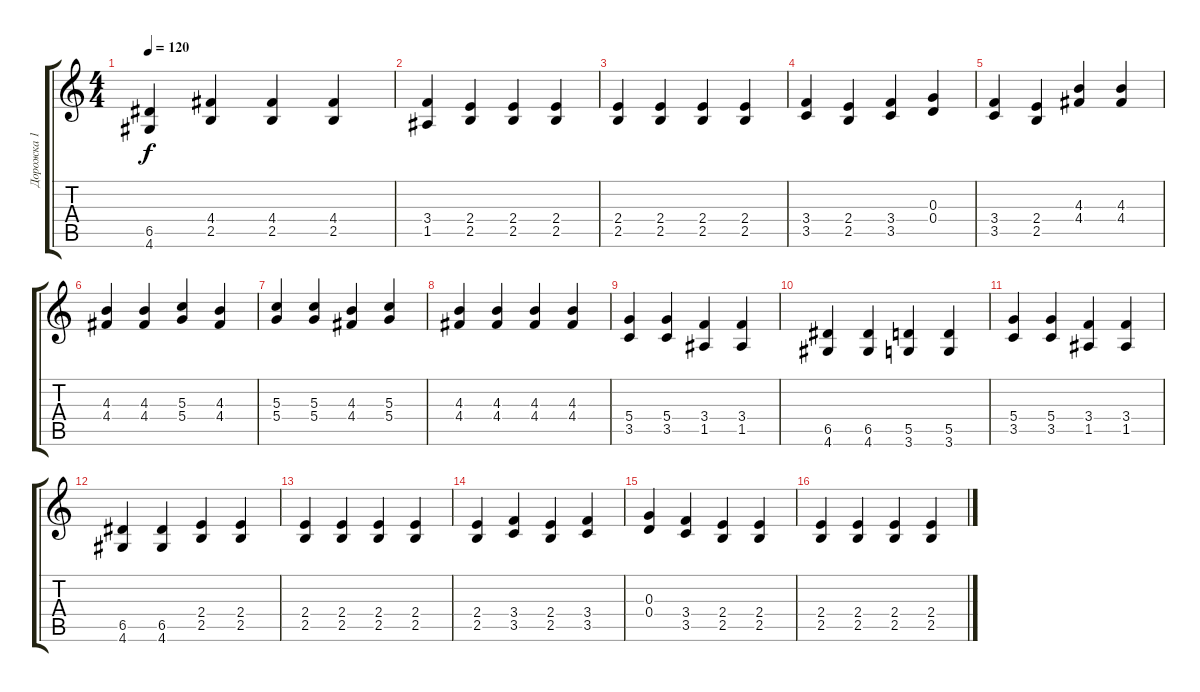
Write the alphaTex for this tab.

\track ("Дорожка 1" "Дорожка 1") {instrument overdrivenguitar}
\staff {score tabs}
\tuning (E4 B3 G3 D3 A2 E2) {hide}
\ts (4 4)
\tempo 120
\clef g2
\ks c
(6.5 4.6).4{dy f} (4.4 2.5).4 (4.4 2.5).4 (4.4 2.5).4 |
(3.4 1.5).4 (2.4 2.5).4 (2.4 2.5).4 (2.4 2.5).4 |
(2.4 2.5).4 (2.4 2.5).4 (2.4 2.5).4 (2.4 2.5).4 |
(3.4 3.5).4 (2.4 2.5).4 (3.4 3.5).4 (0.3 0.4).4 |
(3.4 3.5).4 (2.4 2.5).4 (4.3 4.4).4 (4.3 4.4).4 |
(4.3 4.4).4 (4.3 4.4).4 (5.3 5.4).4 (4.3 4.4).4 |
(5.3 5.4).4 (5.3 5.4).4 (4.3 4.4).4 (5.3 5.4).4 |
(4.3 4.4).4 (4.3 4.4).4 (4.3 4.4).4 (4.3 4.4).4 |
(5.4 3.5).4 (5.4 3.5).4 (3.4 1.5).4 (3.4 1.5).4 |
(6.5 4.6).4 (6.5 4.6).4 (5.5 3.6).4 (5.5 3.6).4 |
(5.4 3.5).4 (5.4 3.5).4 (3.4 1.5).4 (3.4 1.5).4 |
(6.5 4.6).4 (6.5 4.6).4 (2.4 2.5).4 (2.4 2.5).4 |
(2.4 2.5).4 (2.4 2.5).4 (2.4 2.5).4 (2.4 2.5).4 |
(2.4 2.5).4 (3.4 3.5).4 (2.4 2.5).4 (3.4 3.5).4 |
(0.3 0.4).4 (3.4 3.5).4 (2.4 2.5).4 (2.4 2.5).4 |
(2.4 2.5).4 (2.4 2.5).4 (2.4 2.5).4 (2.4 2.5).4
